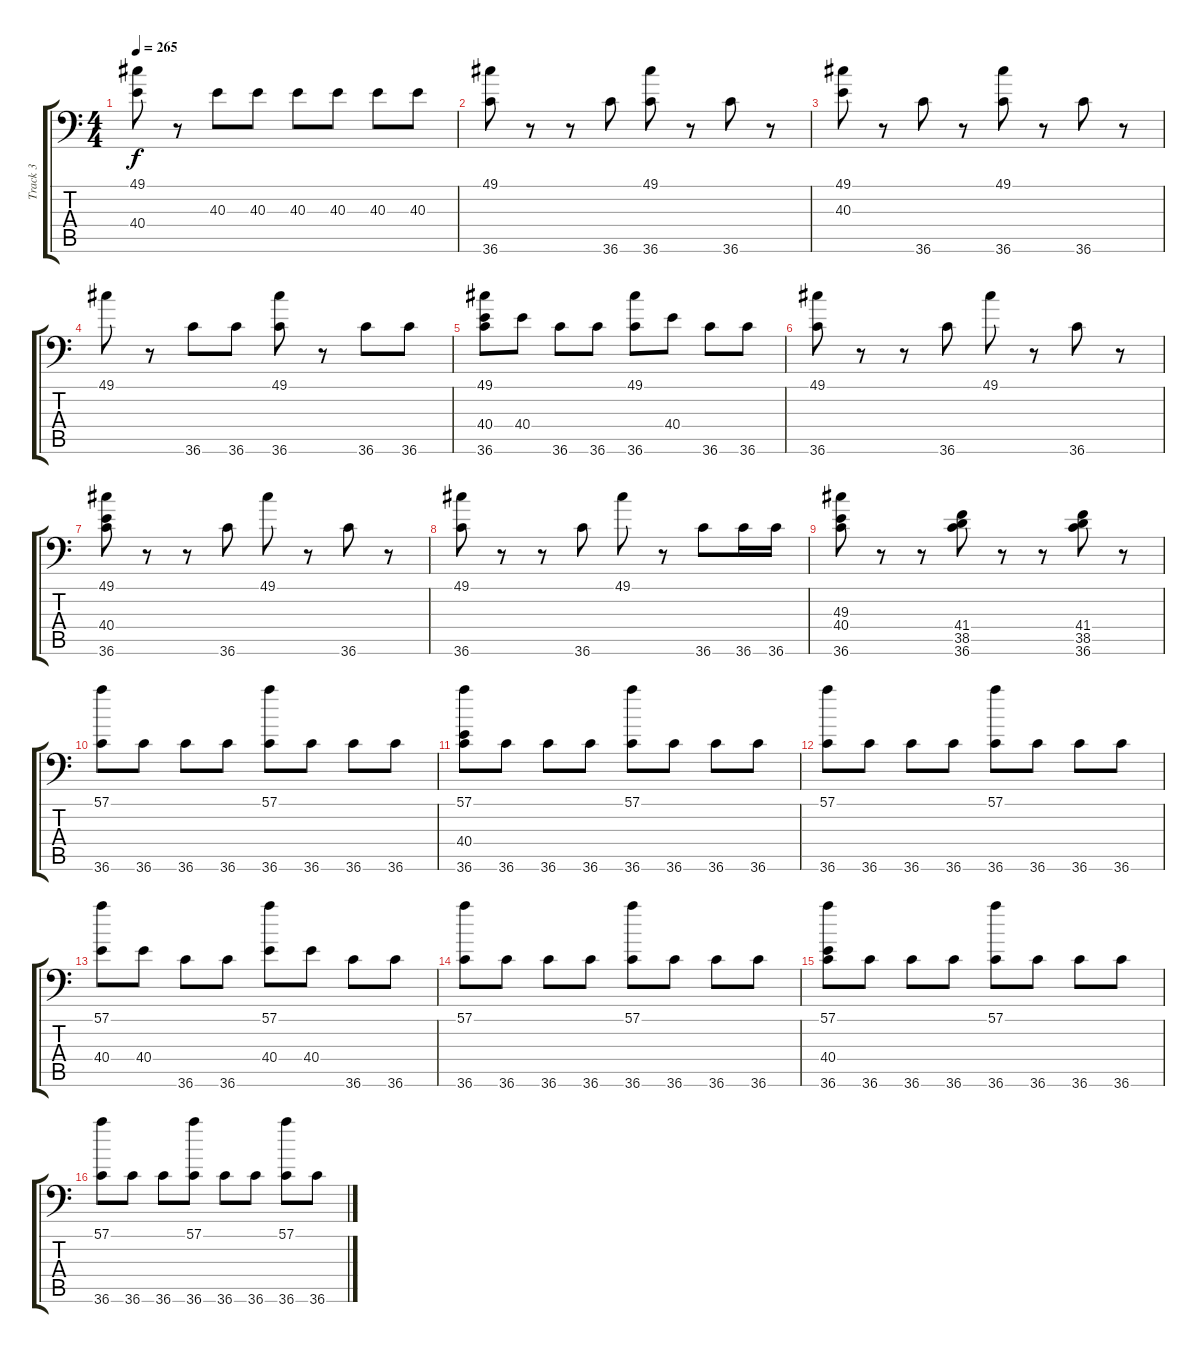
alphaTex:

\track ("Track 3" "Track 3") {instrument acousticgrandpiano}
\staff {score tabs}
\tuning (C-1 C-1 C-1 C-1 C-1 C-1) {hide}
\ts (4 4)
\tempo 265
\clef f4
\ks c
(49.1 40.4).8{dy f} r.8 40.3.8 40.3.8 40.3.8 40.3.8 40.3.8 40.3.8 |
(49.1 36.6).8 r.8 r.8 36.6.8 (49.1 36.6).8 r.8 36.6.8 r.8 |
(49.1 40.3).8 r.8 36.6.8 r.8 (49.1 36.6).8 r.8 36.6.8 r.8 |
49.1.8 r.8 36.6.8 36.6.8 (49.1 36.6).8 r.8 36.6.8 36.6.8 |
(49.1 40.4 36.6).8 40.4.8 36.6.8 36.6.8 (49.1 36.6).8 40.4.8 36.6.8 36.6.8 |
(49.1 36.6).8 r.8 r.8 36.6.8 49.1.8 r.8 36.6.8 r.8 |
(49.1 40.4 36.6).8 r.8 r.8 36.6.8 49.1.8 r.8 36.6.8 r.8 |
(49.1 36.6).8 r.8 r.8 36.6.8 49.1.8 r.8 36.6.8 36.6.16 36.6.16 |
(49.3 40.4 36.6).8 r.8 r.8 (41.4 38.5 36.6).8 r.8 r.8 (41.4 38.5 36.6).8 r.8 |
(57.1 36.6).8 36.6.8 36.6.8 36.6.8 (57.1 36.6).8 36.6.8 36.6.8 36.6.8 |
(57.1 40.4 36.6).8 36.6.8 36.6.8 36.6.8 (57.1 36.6).8 36.6.8 36.6.8 36.6.8 |
(57.1 36.6).8 36.6.8 36.6.8 36.6.8 (57.1 36.6).8 36.6.8 36.6.8 36.6.8 |
(57.1 40.4).8 40.4.8 36.6.8 36.6.8 (57.1 40.4).8 40.4.8 36.6.8 36.6.8 |
(57.1 36.6).8 36.6.8 36.6.8 36.6.8 (57.1 36.6).8 36.6.8 36.6.8 36.6.8 |
(57.1 40.4 36.6).8 36.6.8 36.6.8 36.6.8 (57.1 36.6).8 36.6.8 36.6.8 36.6.8 |
(57.1 36.6).8 36.6.8 36.6.8 (57.1 36.6).8 36.6.8 36.6.8 (57.1 36.6).8 36.6.8
